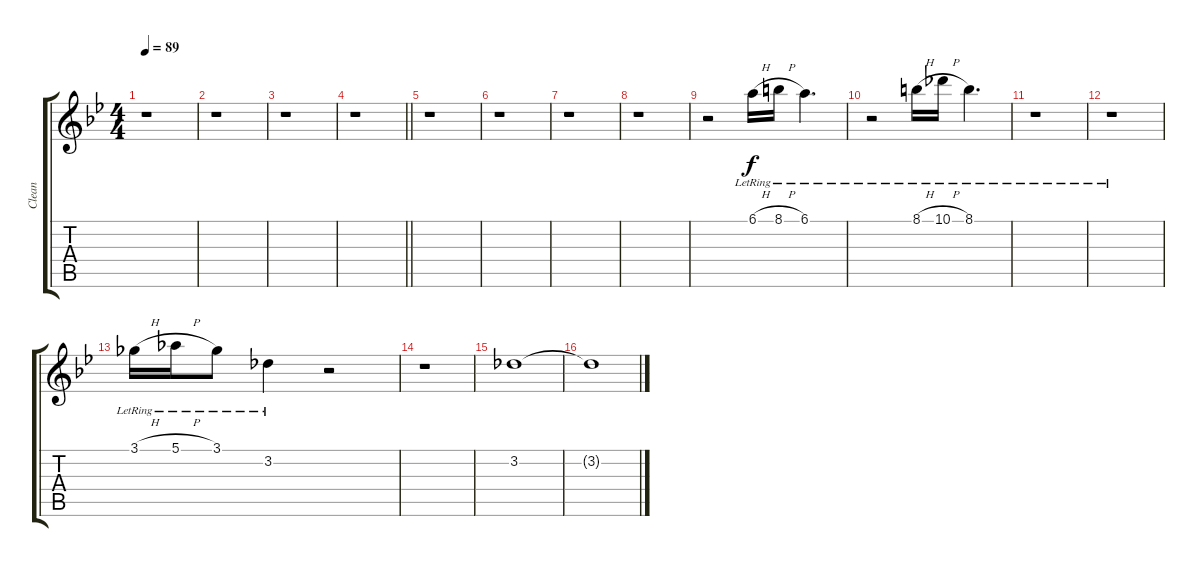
\track ("Clean" "Clean") {instrument electricguitarclean}
\staff {score tabs}
\tuning (Eb4 Bb3 Gb3 Db3 Ab2 Eb2) {hide}
\ts (4 4)
\tempo 89
\clef g2
\ks bb
r.1{dy f} |
r.1 |
r.1 |
\barLineRight lightlight
r.1 |
r.1 |
r.1 |
r.1 |
r.1 |
r.2 6.1{h lr}.16 8.1{h lr}.16 6.1{lr}.4{d} |
r.2 8.1{h lr}.16 10.1{h lr}.16 8.1{lr}.4{d} |
r.1 |
r.1 |
3.1{h lr}.16 5.1{h lr}.16 3.1{lr}.8 3.2{lr}.4 r.2 |
r.1 |
3.2.1 |
3.2{t}.1
